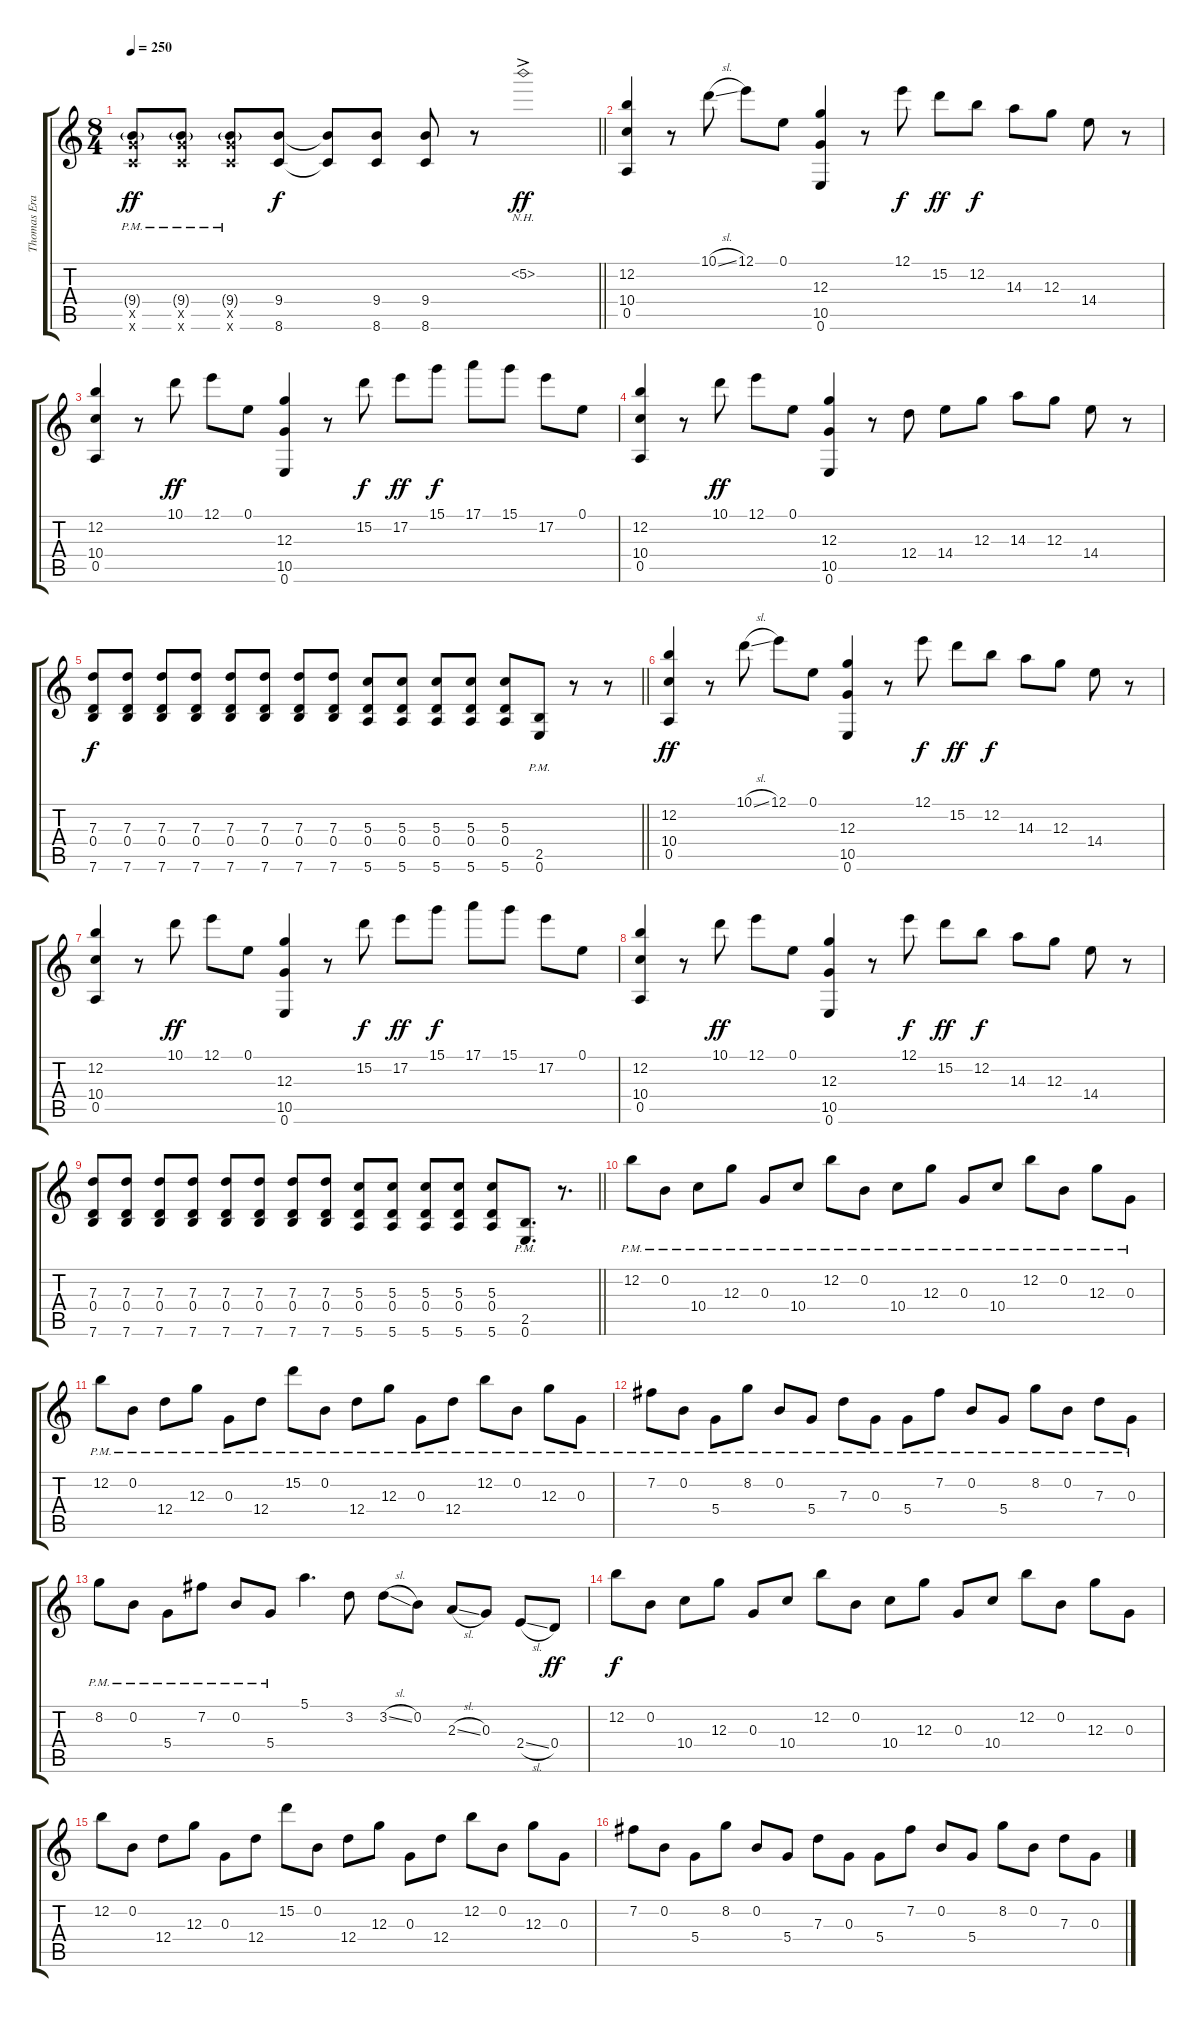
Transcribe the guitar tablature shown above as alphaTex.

\track ("Thomas Erak (Left)" "Thomas Era") {instrument overdrivenguitar}
\staff {score tabs}
\tuning (E4 B3 G3 D3 A2 E2) {hide}
\ts (8 4)
\tempo 250
\clef g2
\barLineRight lightlight
\ks c
(9.4{g} 10.5{x} 8.6{pm x}).8{dy ff} (9.4{g} 10.5{x} 8.6{pm x}).8 (9.4{g} 10.5{x} 8.6{pm x}).8 (9.4 8.6).8{dy f} (9.4{t} 8.6{t}).8 (9.4 8.6).8 (9.4 8.6).8 r.8 5.2{nh ac}.1{dy ff} |
(12.2 10.4 0.5).4 r.8 10.1{sl}.8 12.1.8 0.1.8 (12.3 10.5 0.6).4 r.8 12.1.8{dy f} 15.2.8{dy ff} 12.2.8{dy f} 14.3.8 12.3.8 14.4.8 r.8 |
(12.2 10.4 0.5).4 r.8 10.1.8{dy ff} 12.1.8 0.1.8 (12.3 10.5 0.6).4 r.8 15.2.8{dy f} 17.2.8{dy ff} 15.1.8{dy f} 17.1.8 15.1.8 17.2.8 0.1.8 |
(12.2 10.4 0.5).4 r.8 10.1.8{dy ff} 12.1.8 0.1.8 (12.3 10.5 0.6).4 r.8 12.4.8 14.4.8 12.3.8 14.3.8 12.3.8 14.4.8 r.8 |
\barLineRight lightlight
(7.3 0.4 7.6).8{dy f} (7.3 0.4 7.6).8 (7.3 0.4 7.6).8 (7.3 0.4 7.6).8 (7.3 0.4 7.6).8 (7.3 0.4 7.6).8 (7.3 0.4 7.6).8 (7.3 0.4 7.6).8 (5.3 0.4 5.6).8 (5.3 0.4 5.6).8 (5.3 0.4 5.6).8 (5.3 0.4 5.6).8 (5.3 0.4 5.6).8 (2.5{pm} 0.6{pm}).8 r.8 r.8 |
(12.2 10.4 0.5).4{dy ff} r.8 10.1{sl}.8 12.1.8 0.1.8 (12.3 10.5 0.6).4 r.8 12.1.8{dy f} 15.2.8{dy ff} 12.2.8{dy f} 14.3.8 12.3.8 14.4.8 r.8 |
(12.2 10.4 0.5).4 r.8 10.1.8{dy ff} 12.1.8 0.1.8 (12.3 10.5 0.6).4 r.8 15.2.8{dy f} 17.2.8{dy ff} 15.1.8{dy f} 17.1.8 15.1.8 17.2.8 0.1.8 |
(12.2 10.4 0.5).4 r.8 10.1.8{dy ff} 12.1.8 0.1.8 (12.3 10.5 0.6).4 r.8 12.1.8{dy f} 15.2.8{dy ff} 12.2.8{dy f} 14.3.8 12.3.8 14.4.8 r.8 |
\barLineRight lightlight
(7.3 0.4 7.6).8 (7.3 0.4 7.6).8 (7.3 0.4 7.6).8 (7.3 0.4 7.6).8 (7.3 0.4 7.6).8 (7.3 0.4 7.6).8 (7.3 0.4 7.6).8 (7.3 0.4 7.6).8 (5.3 0.4 5.6).8 (5.3 0.4 5.6).8 (5.3 0.4 5.6).8 (5.3 0.4 5.6).8 (5.3 0.4 5.6).8 (2.5{pm} 0.6{pm}).8{d} r.8{d} |
12.2{pm}.8 0.2{pm}.8 10.4{pm}.8 12.3{pm}.8 0.3{pm}.8 10.4{pm}.8 12.2{pm}.8 0.2{pm}.8 10.4{pm}.8 12.3{pm}.8 0.3{pm}.8 10.4{pm}.8 12.2{pm}.8 0.2{pm}.8 12.3{pm}.8 0.3{pm}.8 |
12.2{pm}.8 0.2{pm}.8 12.4{pm}.8 12.3{pm}.8 0.3{pm}.8 12.4{pm}.8 15.2{pm}.8 0.2{pm}.8 12.4{pm}.8 12.3{pm}.8 0.3{pm}.8 12.4{pm}.8 12.2{pm}.8 0.2{pm}.8 12.3{pm}.8 0.3{pm}.8 |
7.2{pm}.8 0.2{pm}.8 5.4{pm}.8 8.2{pm}.8 0.2{pm}.8 5.4{pm}.8 7.3{pm}.8 0.3{pm}.8 5.4{pm}.8 7.2{pm}.8 0.2{pm}.8 5.4{pm}.8 8.2{pm}.8 0.2{pm}.8 7.3{pm}.8 0.3{pm}.8 |
8.2{pm}.8 0.2{pm}.8 5.4{pm}.8 7.2{pm}.8 0.2{pm}.8 5.4{pm}.8 5.1.4{d} 3.2.8 3.2{sl}.8 0.2.8 2.3{sl}.8 0.3.8 2.4{sl}.8 0.4.8{dy ff} |
12.2.8{dy f} 0.2.8 10.4.8 12.3.8 0.3.8 10.4.8 12.2.8 0.2.8 10.4.8 12.3.8 0.3.8 10.4.8 12.2.8 0.2.8 12.3.8 0.3.8 |
12.2.8 0.2.8 12.4.8 12.3.8 0.3.8 12.4.8 15.2.8 0.2.8 12.4.8 12.3.8 0.3.8 12.4.8 12.2.8 0.2.8 12.3.8 0.3.8 |
7.2.8 0.2.8 5.4.8 8.2.8 0.2.8 5.4.8 7.3.8 0.3.8 5.4.8 7.2.8 0.2.8 5.4.8 8.2.8 0.2.8 7.3.8 0.3.8
